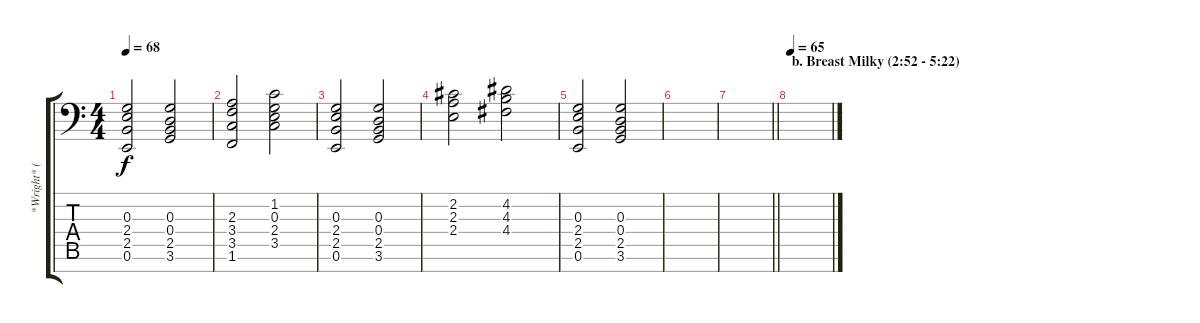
\track ("*Wright* (Organ)" "*Wright* (") {instrument drawbarorgan}
\staff {score tabs}
\tuning (E4 B3 G3 D3 A2 E2 E1) {hide}
\ts (4 4)
\tempo 68
\clef f4
\ks c
(0.3 2.4 2.5 0.6).2{dy f} (0.3 0.4 2.5 3.6).2 |
(2.3 3.4 3.5 1.6).2 (1.2 0.3 2.4 3.5).2 |
(0.3 2.4 2.5 0.6).2 (0.3 0.4 2.5 3.6).2 |
(2.2 2.3 2.4).2 (4.2 4.3 4.4).2 |
(0.3 2.4 2.5 0.6).2 (0.3 0.4 2.5 3.6).2 |
|
\barLineRight lightlight
|
\section ("" "b. Breast Milky (2:52 - 5:22)")
\tempo 65
